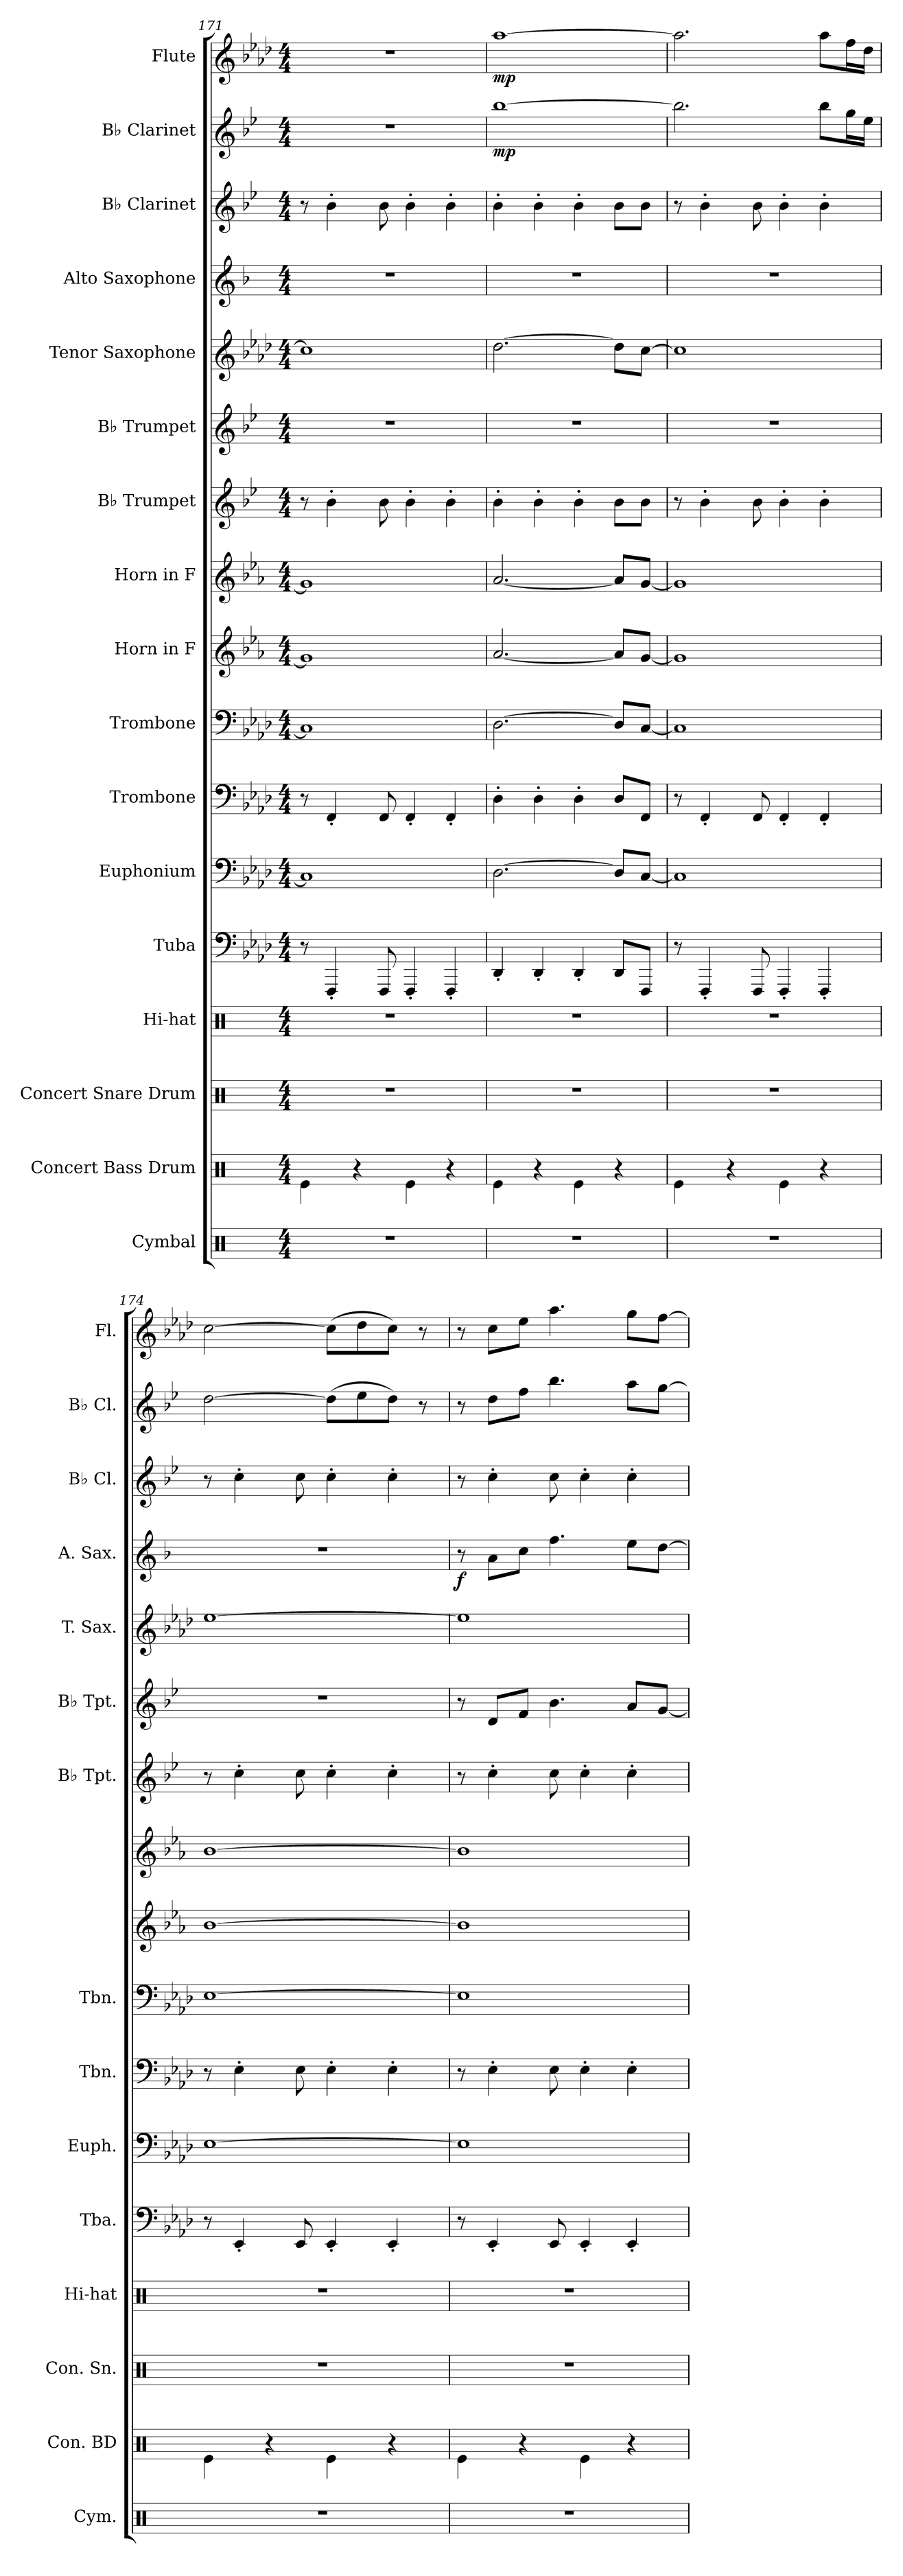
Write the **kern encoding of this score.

**kern	**kern	**kern	**kern	**kern	**kern	**kern	**kern	**kern	**kern	**kern	**kern	**kern	**kern	**dynam	**kern	**kern	**dynam	**kern	**dynam
*part17	*part16	*part15	*part14	*part13	*part12	*part11	*part10	*part9	*part8	*part7	*part6	*part5	*part4	*part4	*part3	*part2	*part2	*part1	*part1
*staff17	*staff16	*staff15	*staff14	*staff13	*staff12	*staff11	*staff10	*staff9	*staff8	*staff7	*staff6	*staff5	*staff4	*staff4	*staff3	*staff2	*staff2	*staff1	*staff1
*I"Cymbal	*I"Concert Bass Drum	*I"Concert Snare Drum	*I"Hi-hat	*I"Tuba	*I"Euphonium	*I"Trombone	*I"Trombone	*I"Horn in F	*I"Horn in F	*I"B♭ Trumpet	*I"B♭ Trumpet	*I"Tenor Saxophone	*I"Alto Saxophone	*	*I"B♭ Clarinet	*I"B♭ Clarinet	*	*I"Flute	*
*I'Cym.	*I'Con. BD	*I'Con. Sn.	*I'Hi-hat	*I'Tba.	*I'Euph.	*I'Tbn.	*I'Tbn.	*	*	*I'B♭ Tpt.	*I'B♭ Tpt.	*I'T. Sax.	*I'A. Sax.	*	*I'B♭ Cl.	*I'B♭ Cl.	*	*I'Fl.	*
*clefX	*clefX	*clefX	*clefX	*clefF4	*clefF4	*clefF4	*clefF4	*clefG2	*clefG2	*clefG2	*clefG2	*clefG2	*clefG2	*	*clefG2	*clefG2	*	*clefG2	*
*	*	*	*	*	*	*	*	*ITrd4c7	*ITrd4c7	*ITrd1c2	*ITrd1c2	*ITrd8c14	*ITrd5c9	*	*ITrd1c2	*ITrd1c2	*	*	*
*k[]	*k[]	*k[]	*k[]	*k[b-e-a-d-]	*k[b-e-a-d-]	*k[b-e-a-d-]	*k[b-e-a-d-]	*k[b-e-a-d-]	*k[b-e-a-d-]	*k[b-e-a-d-]	*k[b-e-a-d-]	*k[b-e-a-d-]	*k[b-e-a-d-]	*	*k[b-e-a-d-]	*k[b-e-a-d-]	*	*k[b-e-a-d-]	*
*M4/4	*M4/4	*M4/4	*M4/4	*M4/4	*M4/4	*M4/4	*M4/4	*M4/4	*M4/4	*M4/4	*M4/4	*M4/4	*M4/4	*	*M4/4	*M4/4	*	*M4/4	*
=171	=171	=171	=171	=171	=171	=171	=171	=171	=171	=171	=171	=171	=171	=171	=171	=171	=171	=171	=171
1r	4Re\	1r	1r	8r	1C]	8r	1C]	1c]	1c]	8r	1r	1c]	1r	.	8r	1r	.	1r	.
.	.	.	.	4FFF'/	.	4FF'/	.	.	.	4a-'\	.	.	.	.	4a-'\	.	.	.	.
.	4r	.	.	.	.	.	.	.	.	.	.	.	.	.	.	.	.	.	.
.	.	.	.	8FFF/	.	8FF/	.	.	.	8a-\	.	.	.	.	8a-\	.	.	.	.
.	4Re\	.	.	4FFF'/	.	4FF'/	.	.	.	4a-'\	.	.	.	.	4a-'\	.	.	.	.
.	4r	.	.	4FFF'/	.	4FF'/	.	.	.	4a-'\	.	.	.	.	4a-'\	.	.	.	.
=172	=172	=172	=172	=172	=172	=172	=172	=172	=172	=172	=172	=172	=172	=172	=172	=172	=172	=172	=172
!	!	!	!	!	!	!	!	!	!	!	!	!	!	!	!	!	!LO:DY:b	!	!LO:DY:b
1r	4Re\	1r	1r	4DD-'/	[2.D-\	4D-'\	[2.D-\	[2.d-/	[2.d-/	4a-'\	1r	[2.d-\	1r	.	4a-'\	[1aa-	mp	[1aa-	mp
.	4r	.	.	4DD-'/	.	4D-'\	.	.	.	4a-'\	.	.	.	.	4a-'\	.	.	.	.
.	4Re\	.	.	4DD-'/	.	4D-'\	.	.	.	4a-'\	.	.	.	.	4a-'\	.	.	.	.
.	4r	.	.	8DD-/L	8D-/L]	8D-/L	8D-/L]	8d-/L]	8d-/L]	8a-\L	.	8d-\L]	.	.	8a-\L	.	.	.	.
.	.	.	.	8FFF/J	[8C/J	8FF/J	[8C/J	[8c/J	[8c/J	8a-\J	.	[8c\J	.	.	8a-\J	.	.	.	.
=173	=173	=173	=173	=173	=173	=173	=173	=173	=173	=173	=173	=173	=173	=173	=173	=173	=173	=173	=173
1r	4Re\	1r	1r	8r	1C]	8r	1C]	1c]	1c]	8r	1r	1c]	1r	.	8r	2.aa-\]	.	2.aa-\]	.
.	.	.	.	4FFF'/	.	4FF'/	.	.	.	4a-'\	.	.	.	.	4a-'\	.	.	.	.
.	4r	.	.	.	.	.	.	.	.	.	.	.	.	.	.	.	.	.	.
.	.	.	.	8FFF/	.	8FF/	.	.	.	8a-\	.	.	.	.	8a-\	.	.	.	.
.	4Re\	.	.	4FFF'/	.	4FF'/	.	.	.	4a-'\	.	.	.	.	4a-'\	.	.	.	.
.	4r	.	.	4FFF'/	.	4FF'/	.	.	.	4a-'\	.	.	.	.	4a-'\	8aa-\L	.	8aa-\L	.
.	.	.	.	.	.	.	.	.	.	.	.	.	.	.	.	16ff\L	.	16ff\L	.
.	.	.	.	.	.	.	.	.	.	.	.	.	.	.	.	16dd-\JJ	.	16dd-\JJ	.
=174	=174	=174	=174	=174	=174	=174	=174	=174	=174	=174	=174	=174	=174	=174	=174	=174	=174	=174	=174
1r	4Re\	1r	1r	8r	[1E-	8r	[1E-	[1e-	[1e-	8r	1r	[1e-	1r	.	8r	[2cc\	.	[2cc\	.
.	.	.	.	4EE-'/	.	4E-'\	.	.	.	4b-'\	.	.	.	.	4b-'\	.	.	.	.
.	4r	.	.	.	.	.	.	.	.	.	.	.	.	.	.	.	.	.	.
.	.	.	.	8EE-/	.	8E-\	.	.	.	8b-\	.	.	.	.	8b-\	.	.	.	.
.	4Re\	.	.	4EE-'/	.	4E-'\	.	.	.	4b-'\	.	.	.	.	4b-'\	(>8cc\L]	.	(>8cc\L]	.
.	.	.	.	.	.	.	.	.	.	.	.	.	.	.	.	8dd-\	.	8dd-\	.
.	4r	.	.	4EE-'/	.	4E-'\	.	.	.	4b-'\	.	.	.	.	4b-'\	8cc\J)	.	8cc\J)	.
.	.	.	.	.	.	.	.	.	.	.	.	.	.	.	.	8r	.	8r	.
=175	=175	=175	=175	=175	=175	=175	=175	=175	=175	=175	=175	=175	=175	=175	=175	=175	=175	=175	=175
!	!	!	!	!	!	!	!	!	!	!	!	!	!	!LO:DY:b	!	!	!	!	!
1r	4Re\	1r	1r	8r	1E-]	8r	1E-]	1e-]	1e-]	8r	8r	1e-]	8r	f	8r	8r	.	8r	.
.	.	.	.	4EE-'/	.	4E-'\	.	.	.	4b-'\	8c/L	.	8c\L	.	4b-'\	8cc\L	.	8cc\L	.
.	4r	.	.	.	.	.	.	.	.	.	8e-/J	.	8e-\J	.	.	8ee-\J	.	8ee-\J	.
.	.	.	.	8EE-/	.	8E-\	.	.	.	8b-\	4.a-\	.	4.a-\	.	8b-\	4.aa-\	.	4.aa-\	.
.	4Re\	.	.	4EE-'/	.	4E-'\	.	.	.	4b-'\	.	.	.	.	4b-'\	.	.	.	.
.	4r	.	.	4EE-'/	.	4E-'\	.	.	.	4b-'\	8g/L	.	8g\L	.	4b-'\	8gg\L	.	8gg\L	.
.	.	.	.	.	.	.	.	.	.	.	[8f/J	.	[8f\J	.	.	[8ff\J	.	[8ff\J	.
=	=	=	=	=	=	=	=	=	=	=	=	=	=	=	=	=	=	=	=
*-	*-	*-	*-	*-	*-	*-	*-	*-	*-	*-	*-	*-	*-	*-	*-	*-	*-	*-	*-
